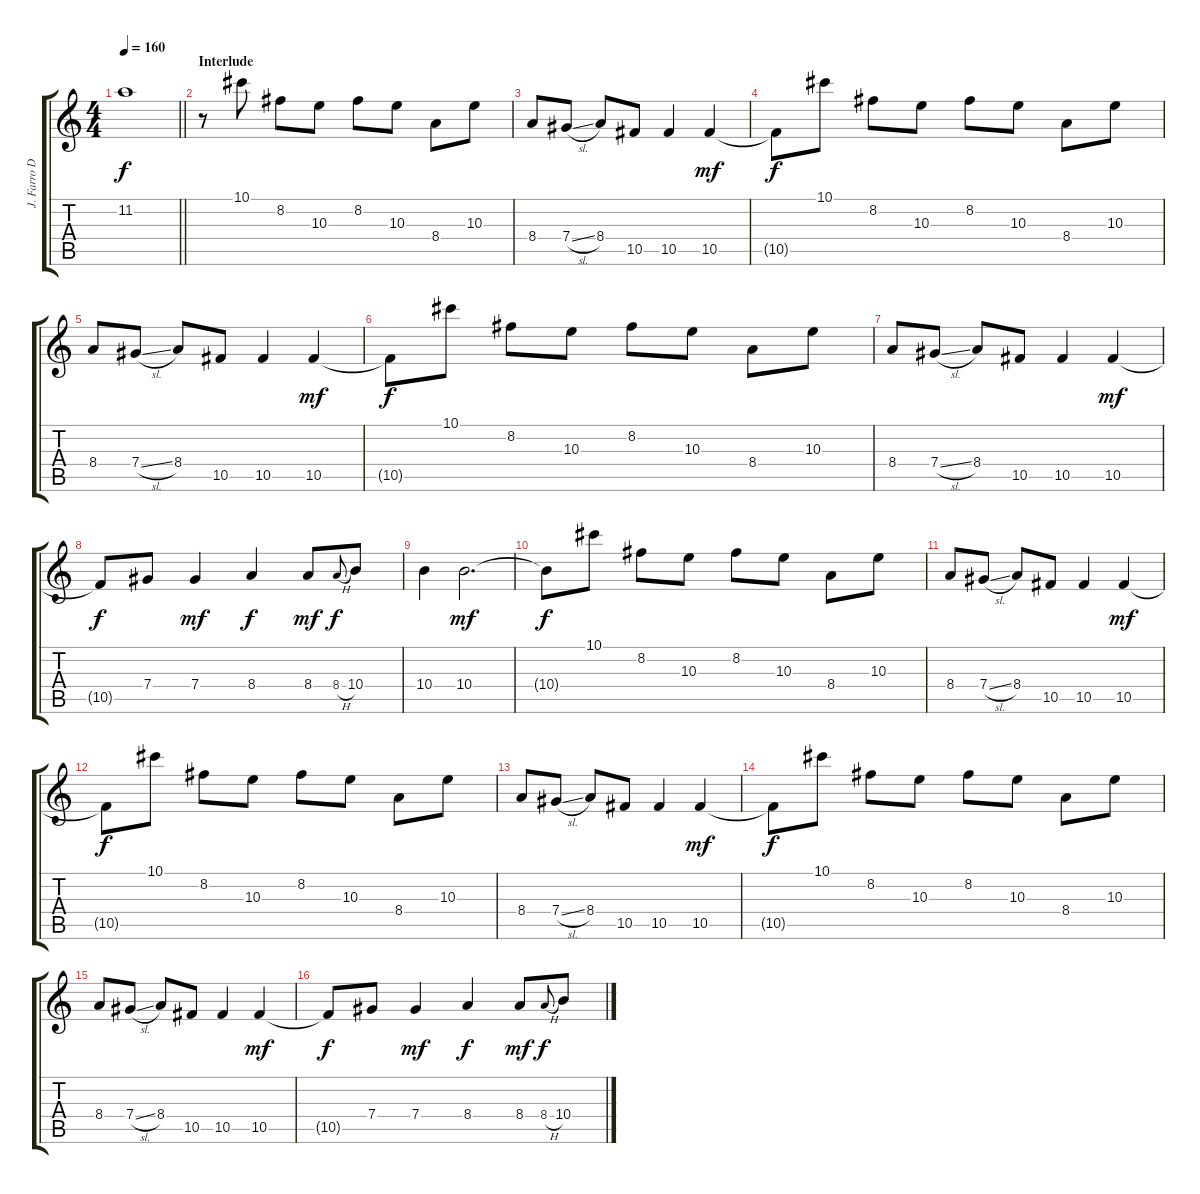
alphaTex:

\track ("J. Farro Delay" "J. Farro D") {instrument distortionguitar}
\staff {score tabs}
\tuning (Eb4 Bb3 Gb3 Db3 Ab2 Db2) {hide}
\ts (4 4)
\tempo 160
\clef g2
\barLineRight lightlight
\ks c
11.2{t}.1{dy f} |
\section ("" "Interlude")
r.8{volume 9 instrument electricguitarjazz} 10.1.8 8.2.8 10.3.8 8.2.8 10.3.8 8.4.8 10.3.8 |
8.4.8 7.4{sl}.8 8.4.8 10.5.8 10.5.4 10.5.4{dy mf} |
10.5{t}.8{dy f} 10.1.8 8.2.8 10.3.8 8.2.8 10.3.8 8.4.8 10.3.8 |
8.4.8 7.4{sl}.8 8.4.8 10.5.8 10.5.4 10.5.4{dy mf} |
10.5{t}.8{dy f} 10.1.8 8.2.8 10.3.8 8.2.8 10.3.8 8.4.8 10.3.8 |
8.4.8 7.4{sl}.8 8.4.8 10.5.8 10.5.4 10.5.4{dy mf} |
10.5{t}.8{dy f} 7.4.8 7.4.4{dy mf} 8.4.4{dy f} 8.4.8{dy mf} 8.4{h}.8{gr onbeat dy f} 10.4.8 |
10.4.4 10.4.2{d dy mf} |
10.4{t}.8{dy f} 10.1.8 8.2.8 10.3.8 8.2.8 10.3.8 8.4.8 10.3.8 |
8.4.8 7.4{sl}.8 8.4.8 10.5.8 10.5.4 10.5.4{dy mf} |
10.5{t}.8{dy f} 10.1.8 8.2.8 10.3.8 8.2.8 10.3.8 8.4.8 10.3.8 |
8.4.8 7.4{sl}.8 8.4.8 10.5.8 10.5.4 10.5.4{dy mf} |
10.5{t}.8{dy f} 10.1.8 8.2.8 10.3.8 8.2.8 10.3.8 8.4.8 10.3.8 |
8.4.8 7.4{sl}.8 8.4.8 10.5.8 10.5.4 10.5.4{dy mf} |
10.5{t}.8{dy f} 7.4.8 7.4.4{dy mf} 8.4.4{dy f} 8.4.8{dy mf} 8.4{h}.8{gr onbeat dy f} 10.4.8
